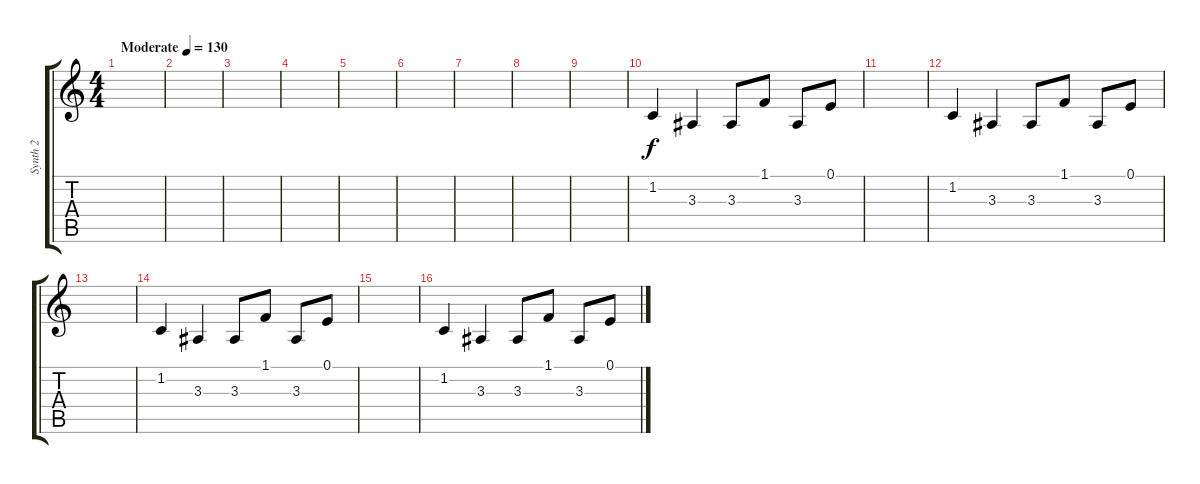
\track ("Synth 2" "Synth 2") {instrument lead2sawtooth}
\staff {score tabs}
\tuning (E4 B3 G3 D3 A2 E2) {hide}
\ts (4 4)
\tempo (130 "Moderate")
\clef g2
\ks c
|
|
|
|
|
|
|
|
|
1.2.4 3.3.4 3.3.8 1.1.8 3.3.8 0.1.8 |
|
1.2.4 3.3.4 3.3.8 1.1.8 3.3.8 0.1.8 |
|
1.2.4 3.3.4 3.3.8 1.1.8 3.3.8 0.1.8 |
|
1.2.4 3.3.4 3.3.8 1.1.8 3.3.8 0.1.8
